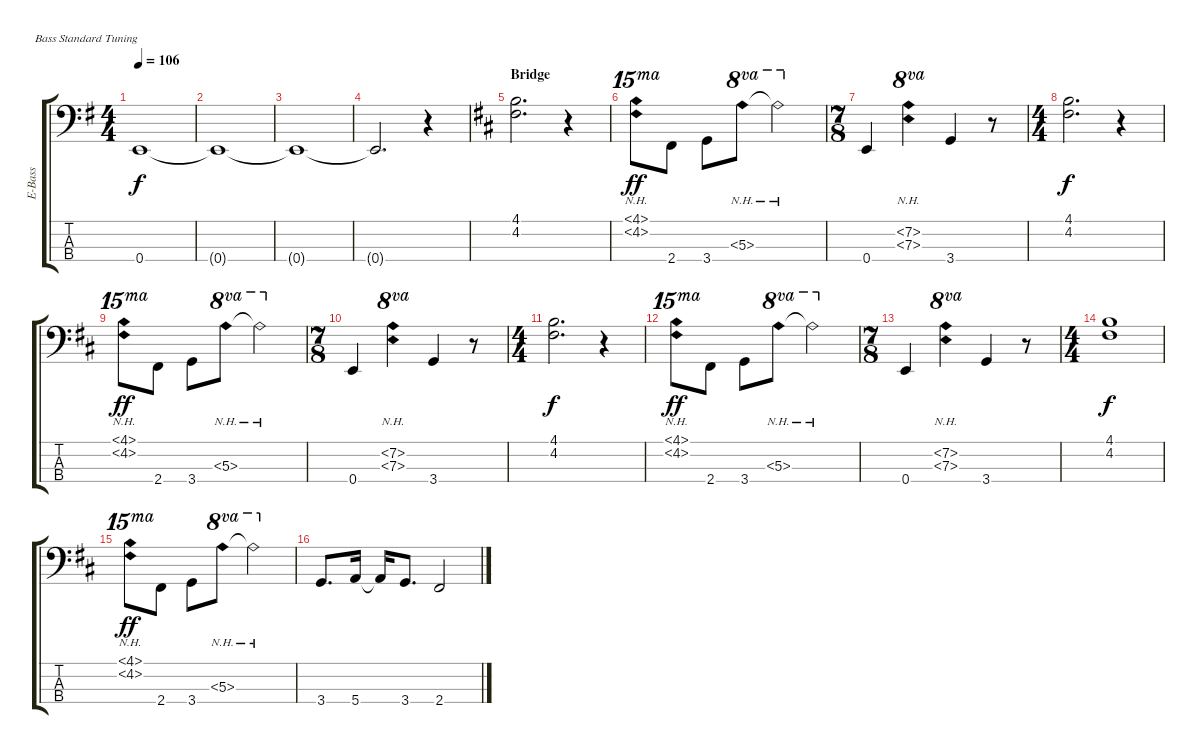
\defaultSystemsLayout 4
\bracketExtendMode groupsimilarinstruments
\otherSystemsTrackNameOrientation horizontal
\track ("Electric Bass" "E-Bass") {multiBarRest instrument electricbassfinger}
\staff {score tabs}
\tuning (G2 D2 A1 E1)
\ts (4 4)
\tempo 106
\clef f4
\ks g
0.4{acc forcenatural}.1{dy f beam Up} |
0.4{t acc forcenatural}.1{beam Up} |
0.4{t acc forcenatural}.1{beam Up} |
0.4{t acc forcenatural}.2{d beam Up} r.4{beam Up} |
\section ("" "Bridge")
\ks d
(4.2{acc #} 4.1{acc forcenatural}).2{d beam Down} r.4{beam Down} |
(4.1{nh acc forcenatural} 4.2{nh acc #}).8{ot 15ma dy ff beam Down} 2.4{acc #}.8{beam Down} 3.4{acc forcenatural}.8{beam Down} 5.3{nh acc forcenatural}.8{ot 8va beam Down} 5.3{nh t acc forcenatural}.2{ot 8va beam Down} |
\ts (7 8)
\beaming (8 2 2 3)
0.4{acc forcenatural}.4{beam Up} (7.3{nh acc forcenatural} 7.2{nh acc forcenatural}).4{ot 8va beam Down} 3.4{acc forcenatural}.4{beam Up} r.8{beam Up} |
\ts (4 4)
(4.2{acc #} 4.1{acc forcenatural}).2{d dy f beam Down} r.4{beam Down} |
(4.1{nh acc forcenatural} 4.2{nh acc #}).8{ot 15ma dy ff beam Down} 2.4{acc #}.8{beam Down} 3.4{acc forcenatural}.8{beam Down} 5.3{nh acc forcenatural}.8{ot 8va beam Down} 5.3{nh t acc forcenatural}.2{ot 8va beam Down} |
\ts (7 8)
0.4{acc forcenatural}.4{beam Up} (7.3{nh acc forcenatural} 7.2{nh acc forcenatural}).4{ot 8va beam Down} 3.4{acc forcenatural}.4{beam Up} r.8{beam Up} |
\ts (4 4)
(4.2{acc #} 4.1{acc forcenatural}).2{d dy f beam Down} r.4{beam Down} |
(4.1{nh acc forcenatural} 4.2{nh acc #}).8{ot 15ma dy ff beam Down} 2.4{acc #}.8{beam Down} 3.4{acc forcenatural}.8{beam Down} 5.3{nh acc forcenatural}.8{ot 8va beam Down} 5.3{nh t acc forcenatural}.2{ot 8va beam Down} |
\ts (7 8)
0.4{acc forcenatural}.4{beam Up} (7.3{nh acc forcenatural} 7.2{nh acc forcenatural}).4{ot 8va beam Down} 3.4{acc forcenatural}.4{beam Up} r.8{beam Up} |
\ts (4 4)
(4.2{acc #} 4.1{acc forcenatural}).1{dy f beam Down} |
(4.1{nh acc forcenatural} 4.2{nh acc #}).8{ot 15ma dy ff beam Down} 2.4{acc #}.8{beam Down} 3.4{acc forcenatural}.8{beam Down} 5.3{nh acc forcenatural}.8{ot 8va beam Down} 5.3{nh t acc forcenatural}.2{ot 8va beam Down} |
3.4{acc forcenatural}.8{d beam Up} 5.4{acc forcenatural}.16{beam Up} 5.4{t acc forcenatural}.16{beam Up} 3.4{acc forcenatural}.8{d beam Up} 2.4{acc #}.2{beam Up}
